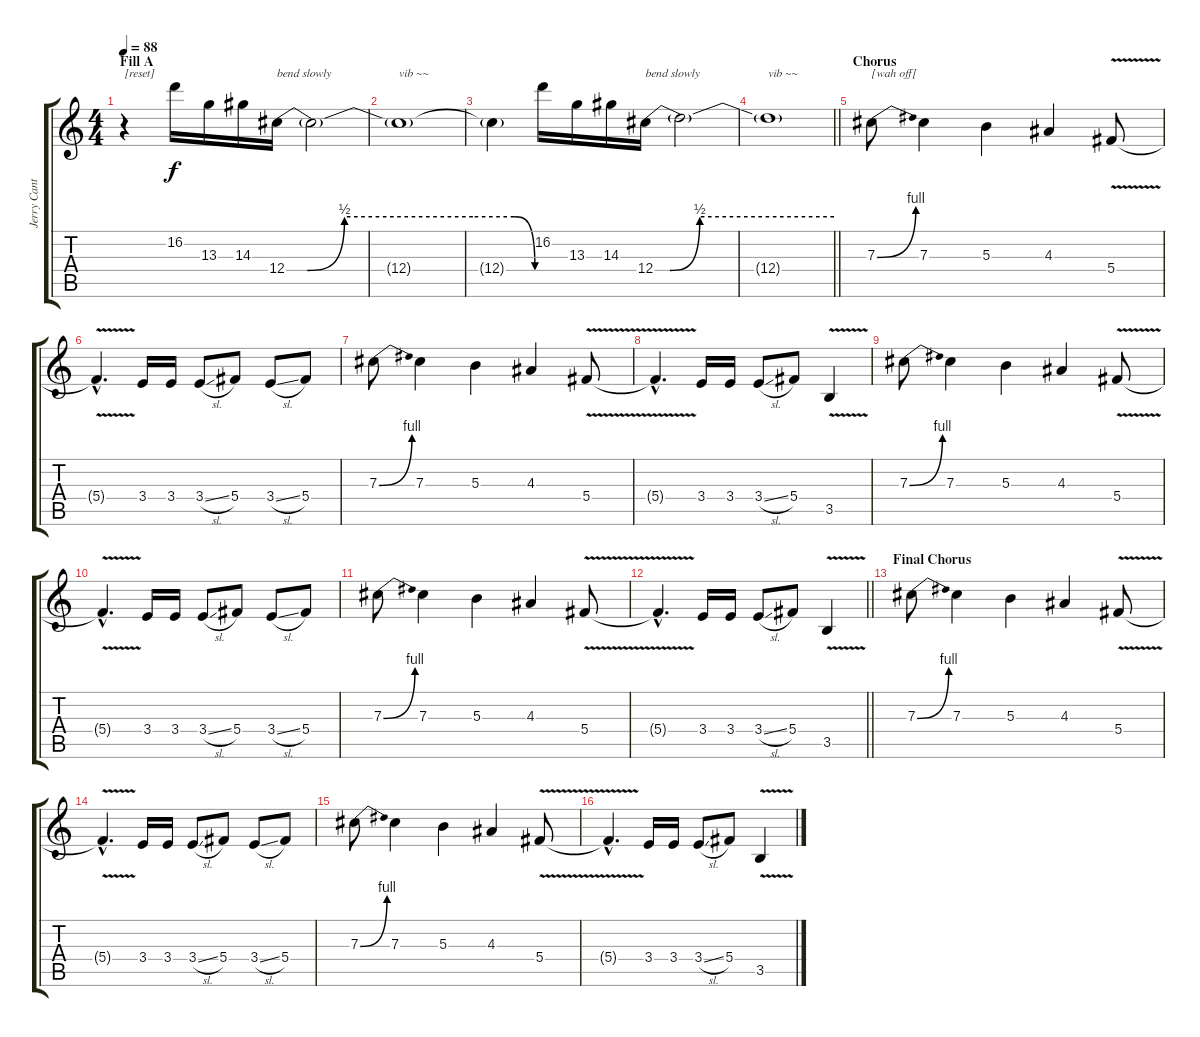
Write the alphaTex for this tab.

\track ("Jerry Cantrell II" "Jerry Cant") {instrument distortionguitar}
\staff {score tabs}
\tuning (Eb4 Bb3 Gb3 Db3 Ab2 Db2) {hide}
\ts (4 4)
\section ("" "Fill A")
\tempo 88
\clef g2
\ks c
r.4{txt "[reset]" dy f volume 14} 16.2.16 13.3.16 14.3.16 12.4{be (custom 0 0 5 0 14 2 45 2 55 2 60 0)}.16{txt "bend slowly"} 12.4{t}.2 |
12.4{t}.1{txt "vib ~~"} |
12.4{t}.4 16.2.16 13.3.16 14.3.16 12.4{be (custom 0 0 5 0 15 2 60 2)}.16{txt "bend slowly"} 12.4{t}.2 |
\barLineRight lightlight
12.4{t}.1{txt "vib ~~"} |
\section ("" "Chorus")
7.3{be (bend 0 0 60 4)}.8{txt "[wah off["} 7.3.4 5.3.4 4.3.4 5.4{v}.8 |
5.4{hac t}.4{d} 3.4.16 3.4.16 3.4{sl}.8 5.4.8 3.4{sl}.8 5.4.8 |
7.3{be (bend 0 0 60 4)}.8 7.3.4 5.3.4 4.3.4 5.4{v}.8 |
5.4{hac t}.4{d} 3.4.16 3.4.16 3.4{sl}.8 5.4.8 3.5{v}.4 |
7.3{be (bend 0 0 60 4)}.8 7.3.4 5.3.4 4.3.4 5.4{v}.8 |
5.4{hac t}.4{d} 3.4.16 3.4.16 3.4{sl}.8 5.4.8 3.4{sl}.8 5.4.8 |
7.3{be (bend 0 0 60 4)}.8 7.3.4 5.3.4 4.3.4 5.4{v}.8 |
\barLineRight lightlight
5.4{hac t}.4{d} 3.4.16 3.4.16 3.4{sl}.8 5.4.8 3.5{v}.4 |
\section ("" "Final Chorus")
7.3{be (bend 0 0 60 4)}.8 7.3.4 5.3.4 4.3.4 5.4{v}.8 |
5.4{hac t}.4{d} 3.4.16 3.4.16 3.4{sl}.8 5.4.8 3.4{sl}.8 5.4.8 |
7.3{be (bend 0 0 60 4)}.8 7.3.4 5.3.4 4.3.4 5.4{v}.8 |
5.4{hac t}.4{d} 3.4.16 3.4.16 3.4{sl}.8 5.4.8 3.5{v}.4
